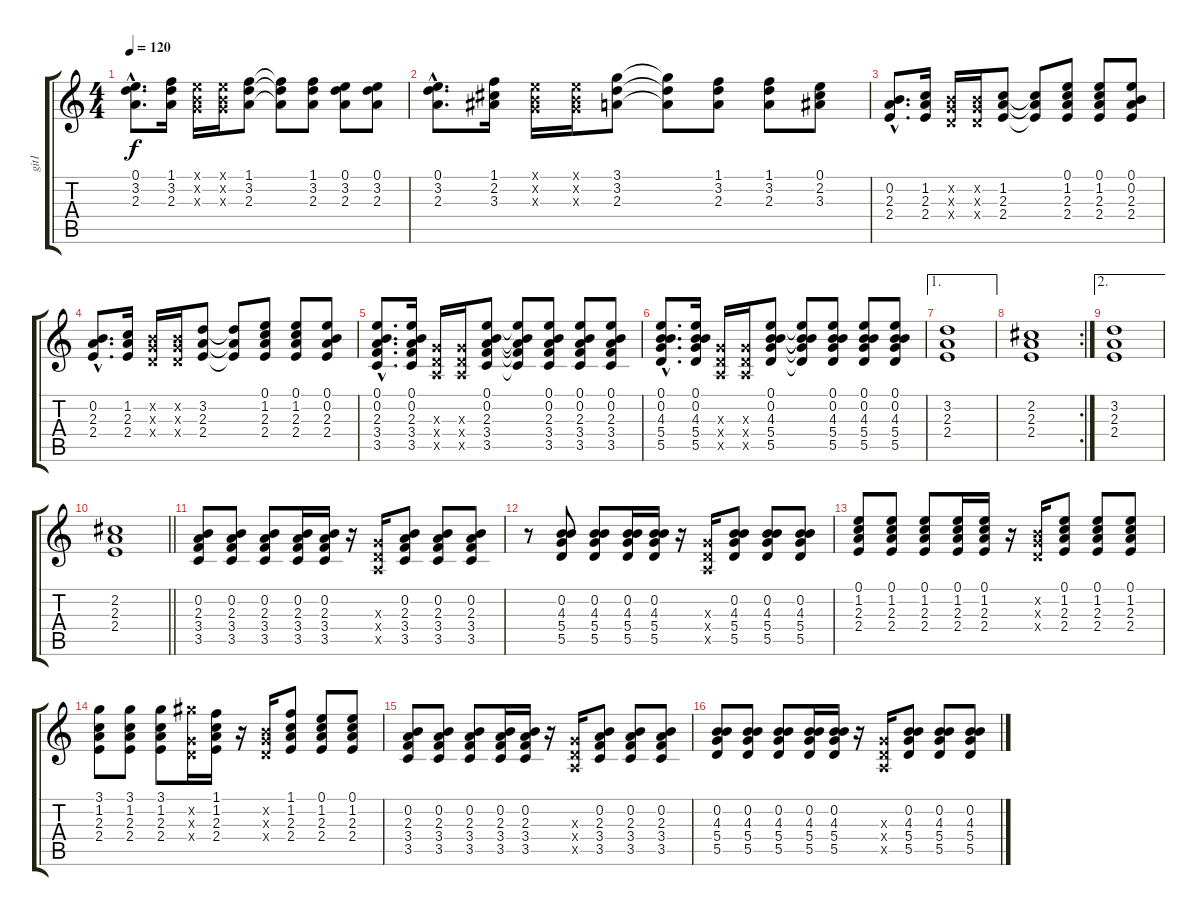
\track ("git1" "git1") {instrument distortionguitar}
\staff {score tabs}
\tuning (E4 B3 G3 D3 A2 E2) {hide}
\ts (4 4)
\tempo 120
\clef g2
\ks c
(0.1{hac} 3.2{hac} 2.3{hac}).8{d dy f} (1.1 3.2 2.3).16 (0.1{x} 0.2{x} 0.3{x}).16 (0.1{x} 0.2{x} 0.3{x}).16 (1.1 3.2 2.3).8 (1.1{t} 3.2{t} 2.3{t}).8 (1.1 3.2 2.3).8 (0.1 3.2 2.3).8 (0.1 3.2 2.3).8 |
(0.1{hac} 3.2{hac} 2.3{hac}).8{d} (1.1 2.2 3.3).16 (0.1{x} 0.2{x} 0.3{x}).16 (0.1{x} 0.2{x} 0.3{x}).16 (3.1 3.2 2.3).8 (3.1{t} 3.2{t} 2.3{t}).8 (1.1 3.2 2.3).8 (1.1 3.2 2.3).8 (0.1 2.2 3.3).8 |
(0.2{hac} 2.3{hac} 2.4{hac}).8{d} (1.2 2.3 2.4).16 (0.2{x} 0.3{x} 0.4{x}).16 (0.2{x} 0.3{x} 0.4{x}).16 (1.2 2.3 2.4).8 (1.2{t} 2.3{t} 2.4{t}).8 (0.1 1.2 2.3 2.4).8 (0.1 1.2 2.3 2.4).8 (0.1 0.2 2.3 2.4).8 |
(0.2{hac} 2.3{hac} 2.4{hac}).8{d} (1.2 2.3 2.4).16 (0.2{x} 0.3{x} 0.4{x}).16 (0.2{x} 0.3{x} 0.4{x}).16 (3.2 2.3 2.4).8 (3.2{t} 2.3{t} 2.4{t}).8 (0.1 1.2 2.3 2.4).8 (0.1 1.2 2.3 2.4).8 (0.1 0.2 2.3 2.4).8 |
(0.1{hac} 0.2{hac} 2.3{hac} 3.4{hac} 3.5{hac}).8{d} (0.1 0.2 2.3 3.4 3.5).16 (0.3{x} 0.4{x} 0.5{x}).16 (0.3{x} 0.4{x} 0.5{x}).16 (0.1 0.2 2.3 3.4 3.5).8 (0.1{t} 0.2{t} 2.3{t} 3.4{t} 3.5{t}).8 (0.1 0.2 2.3 3.4 3.5).8 (0.1 0.2 2.3 3.4 3.5).8 (0.1 0.2 2.3 3.4 3.5).8 |
(0.1{hac} 0.2{hac} 4.3{hac} 5.4{hac} 5.5{hac}).8{d} (0.1 0.2 4.3 5.4 5.5).16 (0.3{x} 0.4{x} 0.5{x}).16 (0.3{x} 0.4{x} 0.5{x}).16 (0.1 0.2 4.3 5.4 5.5).8 (0.1{t} 0.2{t} 4.3{t} 5.4{t} 5.5{t}).8 (0.1 0.2 4.3 5.4 5.5).8 (0.1 0.2 4.3 5.4 5.5).8 (0.1 0.2 4.3 5.4 5.5).8 |
\ae 1
(3.2 2.3 2.4).1 |
\rc 2
(2.2 2.3 2.4).1 |
\ae 2
(3.2 2.3 2.4).1 |
\barLineRight lightlight
(2.2 2.3 2.4).1 |
(0.2 2.3 3.4 3.5).8 (0.2 2.3 3.4 3.5).8 (0.2 2.3 3.4 3.5).8 (0.2 2.3 3.4 3.5).16 (0.2 2.3 3.4 3.5).16 r.16 (0.3{x} 0.4{x} 0.5{x}).16 (0.2 2.3 3.4 3.5).8 (0.2 2.3 3.4 3.5).8 (0.2 2.3 3.4 3.5).8 |
r.8 (0.2 4.3 5.4 5.5).8 (0.2 4.3 5.4 5.5).8 (0.2 4.3 5.4 5.5).16 (0.2 4.3 5.4 5.5).16 r.16 (0.3{x} 0.4{x} 0.5{x}).16 (0.2 4.3 5.4 5.5).8 (0.2 4.3 5.4 5.5).8 (0.2 4.3 5.4 5.5).8 |
(0.1 1.2 2.3 2.4).8 (0.1 1.2 2.3 2.4).8 (0.1 1.2 2.3 2.4).8 (0.1 1.2 2.3 2.4).16 (0.1 1.2 2.3 2.4).16 r.16 (0.2{x} 0.3{x} 0.4{x}).16 (0.1 1.2 2.3 2.4).8 (0.1 1.2 2.3 2.4).8 (0.1 1.2 2.3 2.4).8 |
(3.1 1.2 2.3 2.4).8 (3.1 1.2 2.3 2.4).8 (3.1 1.2 2.3 2.4).8 (9.2{x} 0.3{x} 0.4{x}).16 (1.1 1.2 2.3 2.4).16 r.16 (0.2{x} 0.3{x} 0.4{x}).16 (1.1 1.2 2.3 2.4).8 (0.1 1.2 2.3 2.4).8 (0.1 1.2 2.3 2.4).8 |
(0.2 2.3 3.4 3.5).8 (0.2 2.3 3.4 3.5).8 (0.2 2.3 3.4 3.5).8 (0.2 2.3 3.4 3.5).16 (0.2 2.3 3.4 3.5).16 r.16 (0.3{x} 0.4{x} 0.5{x}).16 (0.2 2.3 3.4 3.5).8 (0.2 2.3 3.4 3.5).8 (0.2 2.3 3.4 3.5).8 |
(0.2 4.3 5.4 5.5).8 (0.2 4.3 5.4 5.5).8 (0.2 4.3 5.4 5.5).8 (0.2 4.3 5.4 5.5).16 (0.2 4.3 5.4 5.5).16 r.16 (0.3{x} 0.4{x} 0.5{x}).16 (0.2 4.3 5.4 5.5).8 (0.2 4.3 5.4 5.5).8 (0.2 4.3 5.4 5.5).8
